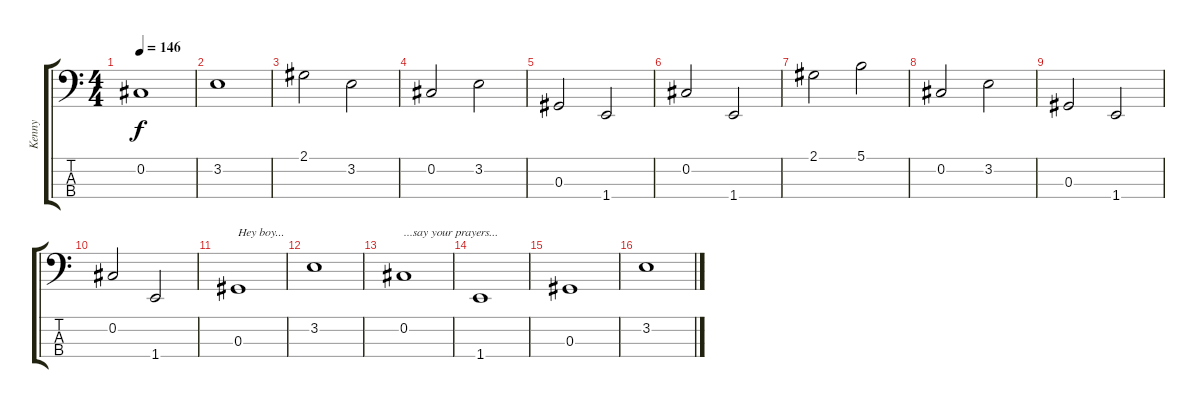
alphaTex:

\track ("Kenny" "Kenny") {instrument electricbassfinger}
\staff {score tabs}
\tuning (Gb2 Db2 Ab1 Eb1) {hide}
\ts (4 4)
\tempo 146
\clef f4
\ks c
0.2.1{dy f} |
3.2.1 |
2.1.2 3.2.2 |
0.2.2 3.2.2 |
0.3.2 1.4.2 |
0.2.2 1.4.2 |
2.1.2 5.1.2 |
0.2.2 3.2.2 |
0.3.2 1.4.2 |
0.2.2 1.4.2 |
0.3.1{txt "Hey boy..."} |
3.2.1 |
0.2.1{txt "...say your prayers..."} |
1.4.1 |
0.3.1 |
3.2.1
